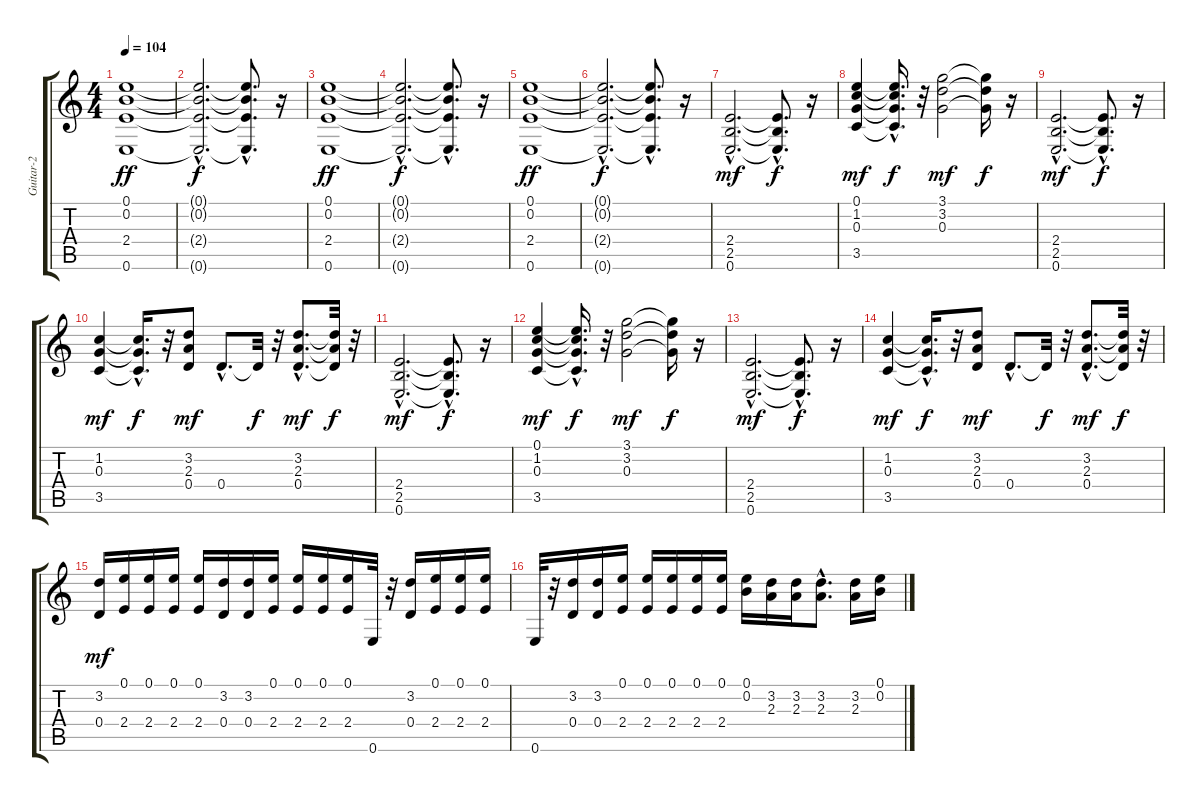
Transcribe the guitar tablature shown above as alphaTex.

\track ("Guitar-2" "Guitar-2") {instrument electricguitarmuted}
\staff {score tabs}
\tuning (E4 B3 G3 D3 A2 E2) {hide}
\ts (4 4)
\tempo 104
\clef g2
\ks c
(0.1 0.2 2.4 0.6).1{dy ff} |
(0.1{hac t} 0.2{hac t} 2.4{hac t} 0.6{hac t}).2{d dy f} (0.1{hac t} 0.2{hac t} 2.4{hac t} 0.6{hac t}).8{d} r.16 |
(0.1 0.2 2.4 0.6).1{dy ff} |
(0.1{hac t} 0.2{hac t} 2.4{hac t} 0.6{hac t}).2{d dy f} (0.1{hac t} 0.2{hac t} 2.4{hac t} 0.6{hac t}).8{d} r.16 |
(0.1 0.2 2.4 0.6).1{dy ff} |
(0.1{hac t} 0.2{hac t} 2.4{hac t} 0.6{hac t}).2{d dy f} (0.1{hac t} 0.2{hac t} 2.4{hac t} 0.6{hac t}).8{d} r.16 |
(2.4{hac} 2.5{hac} 0.6{hac}).2{d dy mf} (2.4{hac t} 2.5{hac t} 0.6{hac t}).8{d dy f} r.16 |
(0.1 1.2 0.3 3.5).4{dy mf} (0.1{hac t} 1.2{hac t} 0.3{hac t} 3.5{hac t}).16{d dy f} r.32 (3.1 3.2 0.3).2{dy mf} (3.1{t} 3.2{t} 0.3{t}).16{dy f} r.16 |
(2.4{hac} 2.5{hac} 0.6{hac}).2{d dy mf} (2.4{hac t} 2.5{hac t} 0.6{hac t}).8{d dy f} r.16 |
(1.2 0.3 3.5).4{dy mf} (1.2{hac t} 0.3{hac t} 3.5{hac t}).16{d dy f} r.32 (3.2 2.3 0.4).8{dy mf} 0.4{hac}.8{d} 0.4{t}.32{dy f} r.32 (3.2{hac} 2.3{hac} 0.4{hac}).8{d dy mf} (3.2{t} 2.3{t} 0.4{t}).32{dy f} r.32 |
(2.4{hac} 2.5{hac} 0.6{hac}).2{d dy mf} (2.4{hac t} 2.5{hac t} 0.6{hac t}).8{d dy f} r.16 |
(0.1 1.2 0.3 3.5).4{dy mf} (0.1{hac t} 1.2{hac t} 0.3{hac t} 3.5{hac t}).16{d dy f} r.32 (3.1 3.2 0.3).2{dy mf} (3.1{t} 3.2{t} 0.3{t}).16{dy f} r.16 |
(2.4{hac} 2.5{hac} 0.6{hac}).2{d dy mf} (2.4{hac t} 2.5{hac t} 0.6{hac t}).8{d dy f} r.16 |
(1.2 0.3 3.5).4{dy mf} (1.2{hac t} 0.3{hac t} 3.5{hac t}).16{d dy f} r.32 (3.2 2.3 0.4).8{dy mf} 0.4{hac}.8{d} 0.4{t}.32{dy f} r.32 (3.2{hac} 2.3{hac} 0.4{hac}).8{d dy mf} (3.2{t} 2.3{t} 0.4{t}).32{dy f} r.32 |
(3.2 0.4).16{dy mf} (0.1 2.4).16 (0.1 2.4).16 (0.1 2.4).16 (0.1 2.4).16 (3.2 0.4).16 (3.2 0.4).16 (0.1 2.4).16 (0.1 2.4).16 (0.1 2.4).16 (0.1 2.4).16 0.6.32 r.32 (3.2 0.4).16 (0.1 2.4).16 (0.1 2.4).16 (0.1 2.4).16 |
0.6.32 r.32 (3.2 0.4).16 (3.2 0.4).16 (0.1 2.4).16 (0.1 2.4).16 (0.1 2.4).16 (0.1 2.4).16 (0.1 2.4).16 (0.1 0.2).16 (3.2 2.3).16 (3.2 2.3).16 (3.2{hac} 2.3{hac}).8{d} (3.2 2.3).16 (0.1 0.2).16
